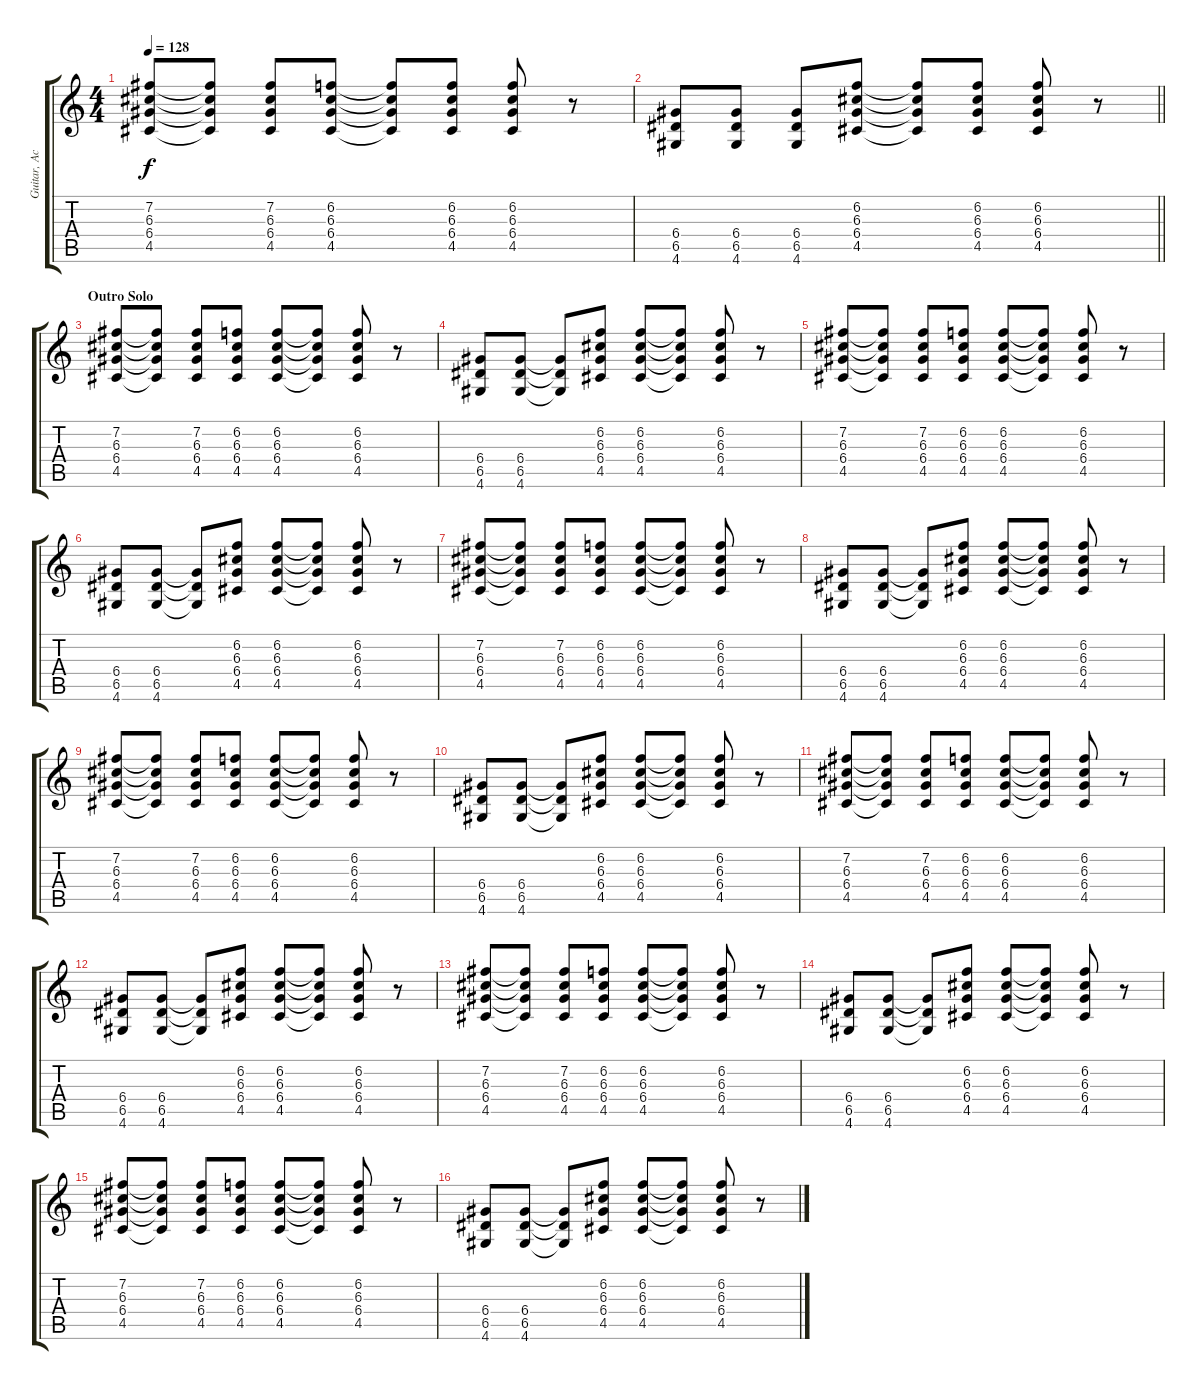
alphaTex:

\track ("Guitar, Acoustic" "Guitar, Ac") {instrument acousticguitarsteel}
\staff {score tabs}
\tuning (E4 B3 G3 D3 A2 E2) {hide}
\ts (4 4)
\tempo 128
\clef g2
\ks c
(7.2 6.3 6.4 4.5).8{dy f} (7.2{t} 6.3{t} 6.4{t} 4.5{t}).8 (7.2 6.3 6.4 4.5).8 (6.2 6.3 6.4 4.5).8 (6.2{t} 6.3{t} 6.4{t} 4.5{t}).8 (6.2 6.3 6.4 4.5).8 (6.2 6.3 6.4 4.5).8 r.8 |
\barLineRight lightlight
(6.4 6.5 4.6).8 (6.4 6.5 4.6).8 (6.4 6.5 4.6).8 (6.2 6.3 6.4 4.5).8 (6.2{t} 6.3{t} 6.4{t} 4.5{t}).8 (6.2 6.3 6.4 4.5).8 (6.2 6.3 6.4 4.5).8 r.8 |
\section ("" "Outro Solo")
(7.2 6.3 6.4 4.5).8 (7.2{t} 6.3{t} 6.4{t} 4.5{t}).8 (7.2 6.3 6.4 4.5).8 (6.2 6.3 6.4 4.5).8 (6.2 6.3 6.4 4.5).8 (6.2{t} 6.3{t} 6.4{t} 4.5{t}).8 (6.2 6.3 6.4 4.5).8 r.8 |
(6.4 6.5 4.6).8 (6.4 6.5 4.6).8 (6.4{t} 6.5{t} 4.6{t}).8 (6.2 6.3 6.4 4.5).8 (6.2 6.3 6.4 4.5).8 (6.2{t} 6.3{t} 6.4{t} 4.5{t}).8 (6.2 6.3 6.4 4.5).8 r.8 |
(7.2 6.3 6.4 4.5).8 (7.2{t} 6.3{t} 6.4{t} 4.5{t}).8 (7.2 6.3 6.4 4.5).8 (6.2 6.3 6.4 4.5).8 (6.2 6.3 6.4 4.5).8 (6.2{t} 6.3{t} 6.4{t} 4.5{t}).8 (6.2 6.3 6.4 4.5).8 r.8 |
(6.4 6.5 4.6).8 (6.4 6.5 4.6).8 (6.4{t} 6.5{t} 4.6{t}).8 (6.2 6.3 6.4 4.5).8 (6.2 6.3 6.4 4.5).8 (6.2{t} 6.3{t} 6.4{t} 4.5{t}).8 (6.2 6.3 6.4 4.5).8 r.8 |
(7.2 6.3 6.4 4.5).8 (7.2{t} 6.3{t} 6.4{t} 4.5{t}).8 (7.2 6.3 6.4 4.5).8 (6.2 6.3 6.4 4.5).8 (6.2 6.3 6.4 4.5).8 (6.2{t} 6.3{t} 6.4{t} 4.5{t}).8 (6.2 6.3 6.4 4.5).8 r.8 |
(6.4 6.5 4.6).8 (6.4 6.5 4.6).8 (6.4{t} 6.5{t} 4.6{t}).8 (6.2 6.3 6.4 4.5).8 (6.2 6.3 6.4 4.5).8 (6.2{t} 6.3{t} 6.4{t} 4.5{t}).8 (6.2 6.3 6.4 4.5).8 r.8 |
(7.2 6.3 6.4 4.5).8 (7.2{t} 6.3{t} 6.4{t} 4.5{t}).8 (7.2 6.3 6.4 4.5).8 (6.2 6.3 6.4 4.5).8 (6.2 6.3 6.4 4.5).8 (6.2{t} 6.3{t} 6.4{t} 4.5{t}).8 (6.2 6.3 6.4 4.5).8 r.8 |
(6.4 6.5 4.6).8 (6.4 6.5 4.6).8 (6.4{t} 6.5{t} 4.6{t}).8 (6.2 6.3 6.4 4.5).8 (6.2 6.3 6.4 4.5).8 (6.2{t} 6.3{t} 6.4{t} 4.5{t}).8 (6.2 6.3 6.4 4.5).8 r.8 |
(7.2 6.3 6.4 4.5).8 (7.2{t} 6.3{t} 6.4{t} 4.5{t}).8 (7.2 6.3 6.4 4.5).8 (6.2 6.3 6.4 4.5).8 (6.2 6.3 6.4 4.5).8 (6.2{t} 6.3{t} 6.4{t} 4.5{t}).8 (6.2 6.3 6.4 4.5).8 r.8 |
(6.4 6.5 4.6).8 (6.4 6.5 4.6).8 (6.4{t} 6.5{t} 4.6{t}).8 (6.2 6.3 6.4 4.5).8 (6.2 6.3 6.4 4.5).8 (6.2{t} 6.3{t} 6.4{t} 4.5{t}).8 (6.2 6.3 6.4 4.5).8 r.8 |
(7.2 6.3 6.4 4.5).8 (7.2{t} 6.3{t} 6.4{t} 4.5{t}).8 (7.2 6.3 6.4 4.5).8 (6.2 6.3 6.4 4.5).8 (6.2 6.3 6.4 4.5).8 (6.2{t} 6.3{t} 6.4{t} 4.5{t}).8 (6.2 6.3 6.4 4.5).8 r.8 |
(6.4 6.5 4.6).8 (6.4 6.5 4.6).8 (6.4{t} 6.5{t} 4.6{t}).8 (6.2 6.3 6.4 4.5).8 (6.2 6.3 6.4 4.5).8 (6.2{t} 6.3{t} 6.4{t} 4.5{t}).8 (6.2 6.3 6.4 4.5).8 r.8 |
(7.2 6.3 6.4 4.5).8 (7.2{t} 6.3{t} 6.4{t} 4.5{t}).8 (7.2 6.3 6.4 4.5).8 (6.2 6.3 6.4 4.5).8 (6.2 6.3 6.4 4.5).8 (6.2{t} 6.3{t} 6.4{t} 4.5{t}).8 (6.2 6.3 6.4 4.5).8 r.8 |
(6.4 6.5 4.6).8 (6.4 6.5 4.6).8 (6.4{t} 6.5{t} 4.6{t}).8 (6.2 6.3 6.4 4.5).8 (6.2 6.3 6.4 4.5).8 (6.2{t} 6.3{t} 6.4{t} 4.5{t}).8 (6.2 6.3 6.4 4.5).8 r.8
